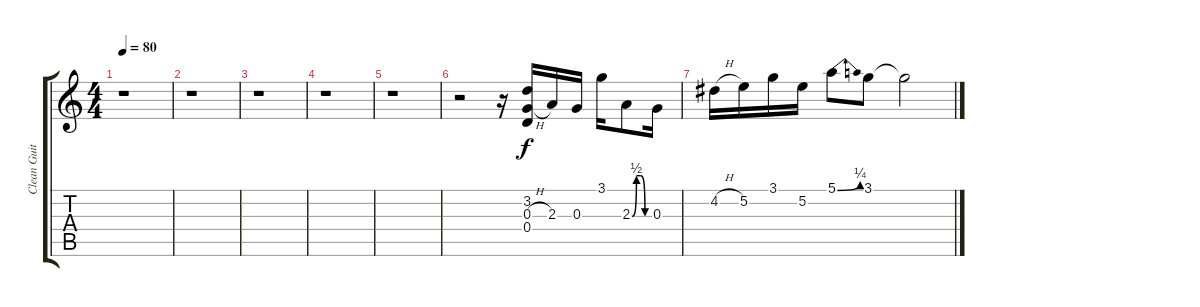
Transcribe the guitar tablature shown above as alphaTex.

\track ("Clean Guitar" "Clean Guit") {instrument electricguitarclean}
\staff {score tabs}
\tuning (E4 B3 G3 D3 A2 E2) {hide}
\ts (4 4)
\tempo 80
\clef g2
\ks c
r.1{dy f} |
r.1 |
r.1 |
r.1 |
r.1 |
r.2 r.16 (3.2 0.3{h} 0.4).16{volume 16 instrument distortionguitar} 2.3.16 0.3.16 3.1.16 2.3{be (custom 0 0 15 2 30 2 45 0 60 0)}.8 0.3.16 |
4.2{h}.16 5.2.16 3.1.16 5.2.16 5.1{be (bend 0 0 60 1)}.8 3.1.8 3.1{t}.2
